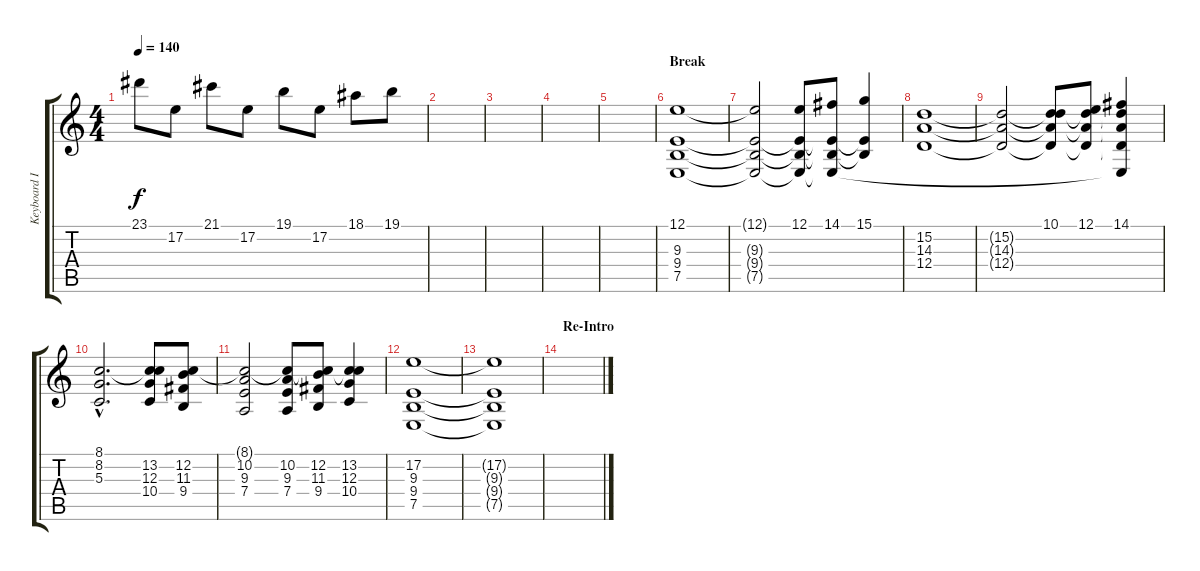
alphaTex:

\track ("Keyboard II" "Keyboard I") {instrument lead1square}
\staff {score tabs}
\tuning (E4 B3 G3 D3 A2 E2) {hide}
\ts (4 4)
\tempo 140
\clef g2
\ks c
23.1.8{dy f} 17.2.8 21.1.8 17.2.8 19.1.8 17.2.8 18.1.8 19.1.8 |
|
|
|
|
\section ("" "Break")
(12.1 9.3 9.4 7.5).1{volume 11 instrument stringensemble1} |
(12.1{t} 9.3{t} 9.4{t} 7.5{t}).2 (12.1 9.3{t} 9.4{t} 7.5{t}).8 (14.1 9.3{t} 9.4{t} 7.5{t}).8 (15.1 9.3{t} 9.4{t}).4 |
(15.2 14.3 12.4).1 |
(15.2{t} 14.3{t} 12.4{t}).2 (10.1 15.2{t} 14.3{t} 12.4{t}).8 (12.1 15.2{t} 14.3{t} 12.4{t}).8 (14.1 15.2{t} 14.3{t} 12.4{t} 7.5{t}).4 |
(8.1{hac} 8.2{hac} 5.3{hac}).2{d} (8.1{t} 13.2 12.3 10.4).8 (8.1{t} 12.2 11.3 9.4).8 |
(8.1{t} 10.2 9.3 7.4).2 (8.1{t} 10.2 9.3 7.4).8 (8.1{t} 12.2 11.3 9.4).8 (8.1{t} 13.2 12.3 10.4).4 |
(17.2 9.3 9.4 7.5).1 |
(17.2{t} 9.3{t} 9.4{t} 7.5{t}).1 |
\section ("" "Re-Intro")
